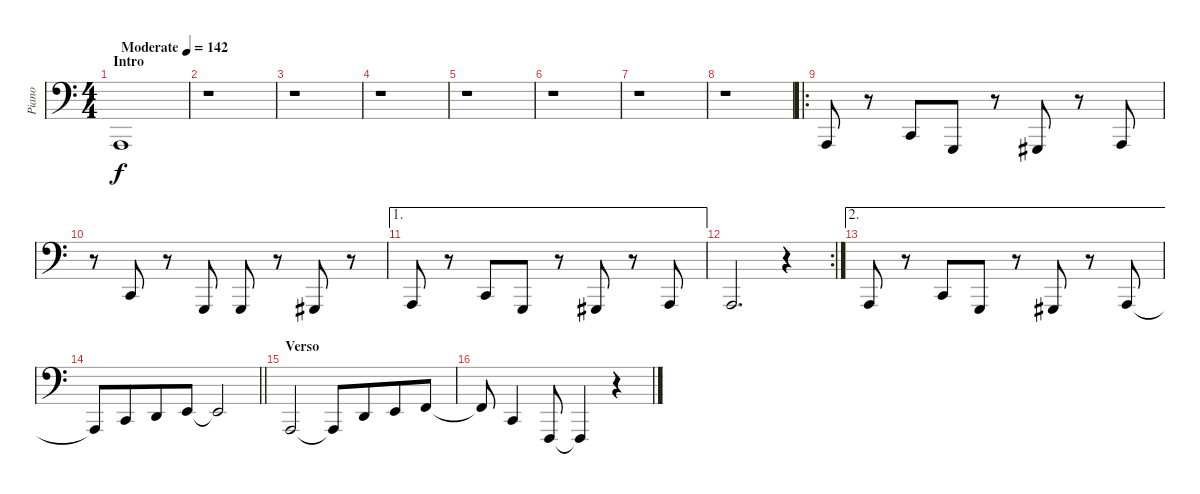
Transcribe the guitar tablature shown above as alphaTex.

\track ("Piano" "Piano") {instrument brightacousticpiano}
\staff {score}
\tuning (C3 G2 D2 A1 E1 B0) {hide}
\ts (4 4)
\section ("" "Intro")
\tempo (142 "Moderate")
\clef f4
\ks c
0.4.1{dy f instrument brightacousticpiano} |
r.1 |
r.1 |
r.1 |
r.1 |
r.1 |
r.1 |
r.1 |
\ro
0.4.8 r.8 3.4.8 3.5.8 r.8 4.5.8 r.8 0.4.8 |
r.8 3.4.8 r.8 3.5.8 3.5.8 r.8 4.5.8 r.8 |
\ae 1
0.4.8 r.8 3.4.8 3.5.8 r.8 4.5.8 r.8 0.4.8 |
\rc 2
0.4.2{d} r.4 |
\ae 2
0.4.8 r.8 3.4.8 3.5.8 r.8 4.5.8 r.8 0.4.8 |
\barLineRight lightlight
0.4{t}.8 3.4.8{beam merge} 0.3.8 2.3.8 2.3{t}.2 |
\section ("" "Verso")
0.4.2 0.4{t}.8 0.3.8{beam merge} 2.3.8 3.3.8 |
3.3{t}.8 3.4.4 1.5.8 1.5{t}.4 r.4
